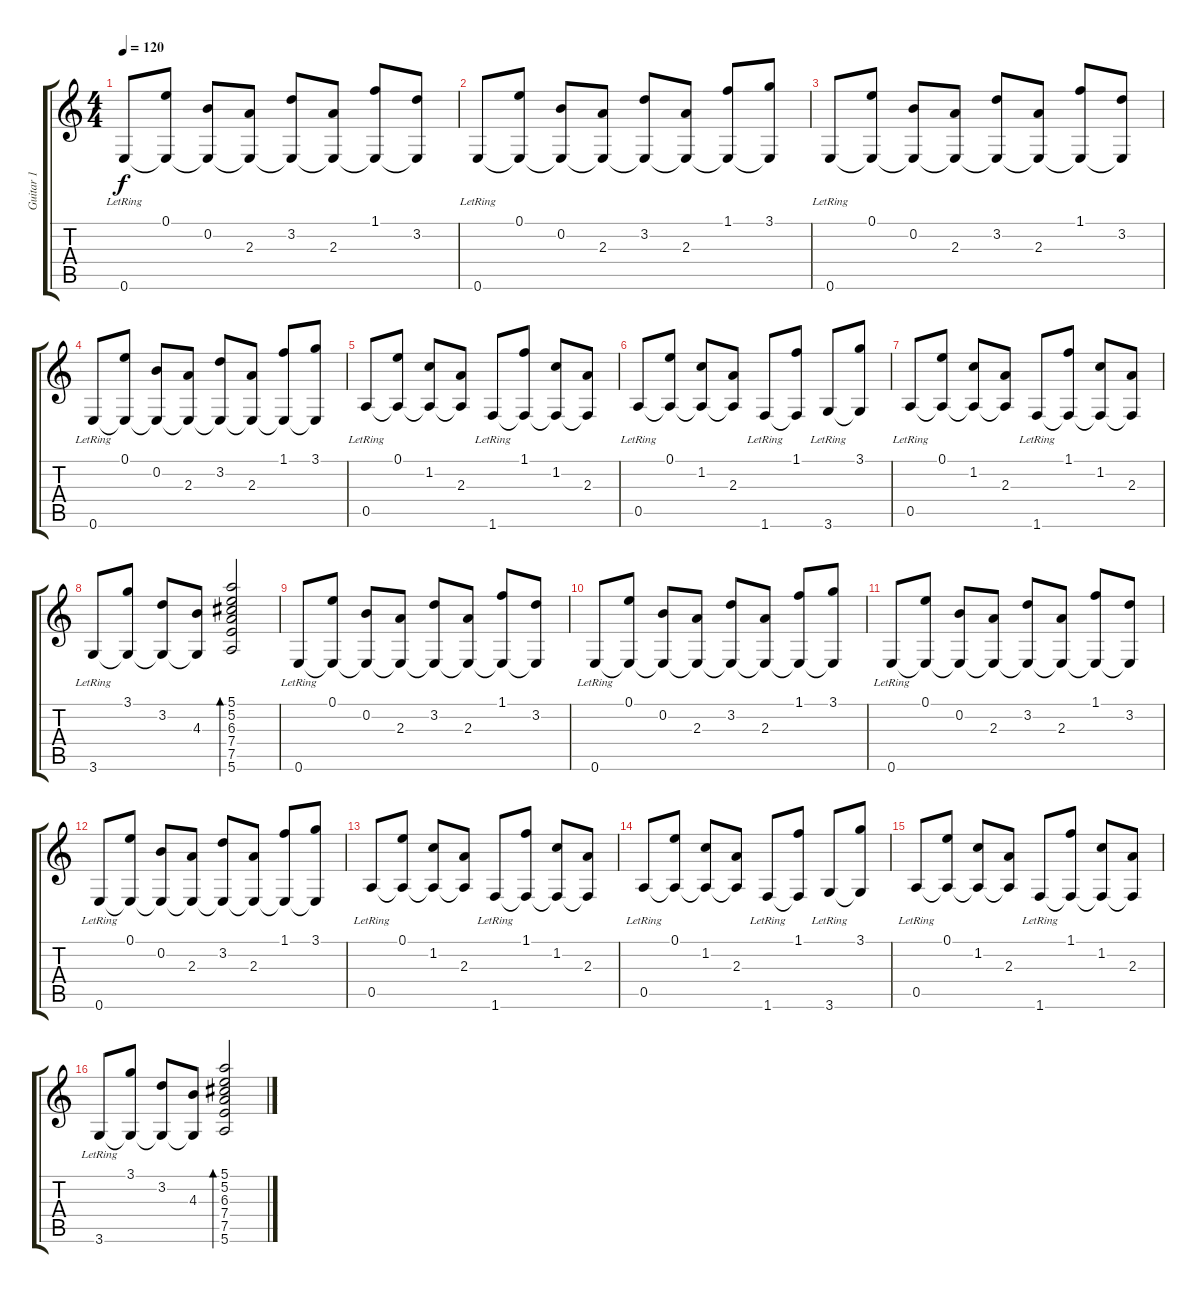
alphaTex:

\track ("Guitar 1" "Guitar 1") {instrument distortionguitar}
\staff {score tabs}
\tuning (E4 B3 G3 D3 A2 E2) {hide}
\ts (4 4)
\tempo 120
\clef g2
\ks c
0.6{lr}.8{dy f volume 13 balance 8 instrument acousticguitarsteel} (0.1 0.6{t}).8 (0.2 0.6{t}).8 (2.3 0.6{t}).8 (3.2 0.6{t}).8 (2.3 0.6{t}).8 (1.1 0.6{t}).8 (3.2 0.6{t}).8 |
0.6{lr}.8 (0.1 0.6{t}).8 (0.2 0.6{t}).8 (2.3 0.6{t}).8 (3.2 0.6{t}).8 (2.3 0.6{t}).8 (1.1 0.6{t}).8 (3.1 0.6{t}).8 |
0.6{lr}.8 (0.1 0.6{t}).8 (0.2 0.6{t}).8 (2.3 0.6{t}).8 (3.2 0.6{t}).8 (2.3 0.6{t}).8 (1.1 0.6{t}).8 (3.2 0.6{t}).8 |
0.6{lr}.8 (0.1 0.6{t}).8 (0.2 0.6{t}).8 (2.3 0.6{t}).8 (3.2 0.6{t}).8 (2.3 0.6{t}).8 (1.1 0.6{t}).8 (3.1 0.6{t}).8 |
0.5{lr}.8 (0.1 0.5{t}).8 (1.2 0.5{t}).8 (2.3 0.5{t}).8 1.6{lr}.8 (1.1 1.6{t}).8 (1.2 1.6{t}).8 (2.3 1.6{t}).8 |
0.5{lr}.8 (0.1 0.5{t}).8 (1.2 0.5{t}).8 (2.3 0.5{t}).8 1.6{lr}.8 (1.1 1.6{t}).8 3.6{lr}.8 (3.1 3.6{t}).8 |
0.5{lr}.8 (0.1 0.5{t}).8 (1.2 0.5{t}).8 (2.3 0.5{t}).8 1.6{lr}.8 (1.1 1.6{t}).8 (1.2 1.6{t}).8 (2.3 1.6{t}).8 |
3.6{lr}.8 (3.1 3.6{t}).8 (3.2 3.6{t}).8 (4.3 3.6{t}).8 (5.1 5.2 6.3 7.4 7.5 5.6).2{bd 60} |
0.6{lr}.8 (0.1 0.6{t}).8 (0.2 0.6{t}).8 (2.3 0.6{t}).8 (3.2 0.6{t}).8 (2.3 0.6{t}).8 (1.1 0.6{t}).8 (3.2 0.6{t}).8 |
0.6{lr}.8 (0.1 0.6{t}).8 (0.2 0.6{t}).8 (2.3 0.6{t}).8 (3.2 0.6{t}).8 (2.3 0.6{t}).8 (1.1 0.6{t}).8 (3.1 0.6{t}).8 |
0.6{lr}.8 (0.1 0.6{t}).8 (0.2 0.6{t}).8 (2.3 0.6{t}).8 (3.2 0.6{t}).8 (2.3 0.6{t}).8 (1.1 0.6{t}).8 (3.2 0.6{t}).8 |
0.6{lr}.8 (0.1 0.6{t}).8 (0.2 0.6{t}).8 (2.3 0.6{t}).8 (3.2 0.6{t}).8 (2.3 0.6{t}).8 (1.1 0.6{t}).8 (3.1 0.6{t}).8 |
0.5{lr}.8 (0.1 0.5{t}).8 (1.2 0.5{t}).8 (2.3 0.5{t}).8 1.6{lr}.8 (1.1 1.6{t}).8 (1.2 1.6{t}).8 (2.3 1.6{t}).8 |
0.5{lr}.8 (0.1 0.5{t}).8 (1.2 0.5{t}).8 (2.3 0.5{t}).8 1.6{lr}.8 (1.1 1.6{t}).8 3.6{lr}.8 (3.1 3.6{t}).8 |
0.5{lr}.8 (0.1 0.5{t}).8 (1.2 0.5{t}).8 (2.3 0.5{t}).8 1.6{lr}.8 (1.1 1.6{t}).8 (1.2 1.6{t}).8 (2.3 1.6{t}).8 |
3.6{lr}.8 (3.1 3.6{t}).8 (3.2 3.6{t}).8 (4.3 3.6{t}).8 (5.1 5.2 6.3 7.4 7.5 5.6).2{bd 60}
